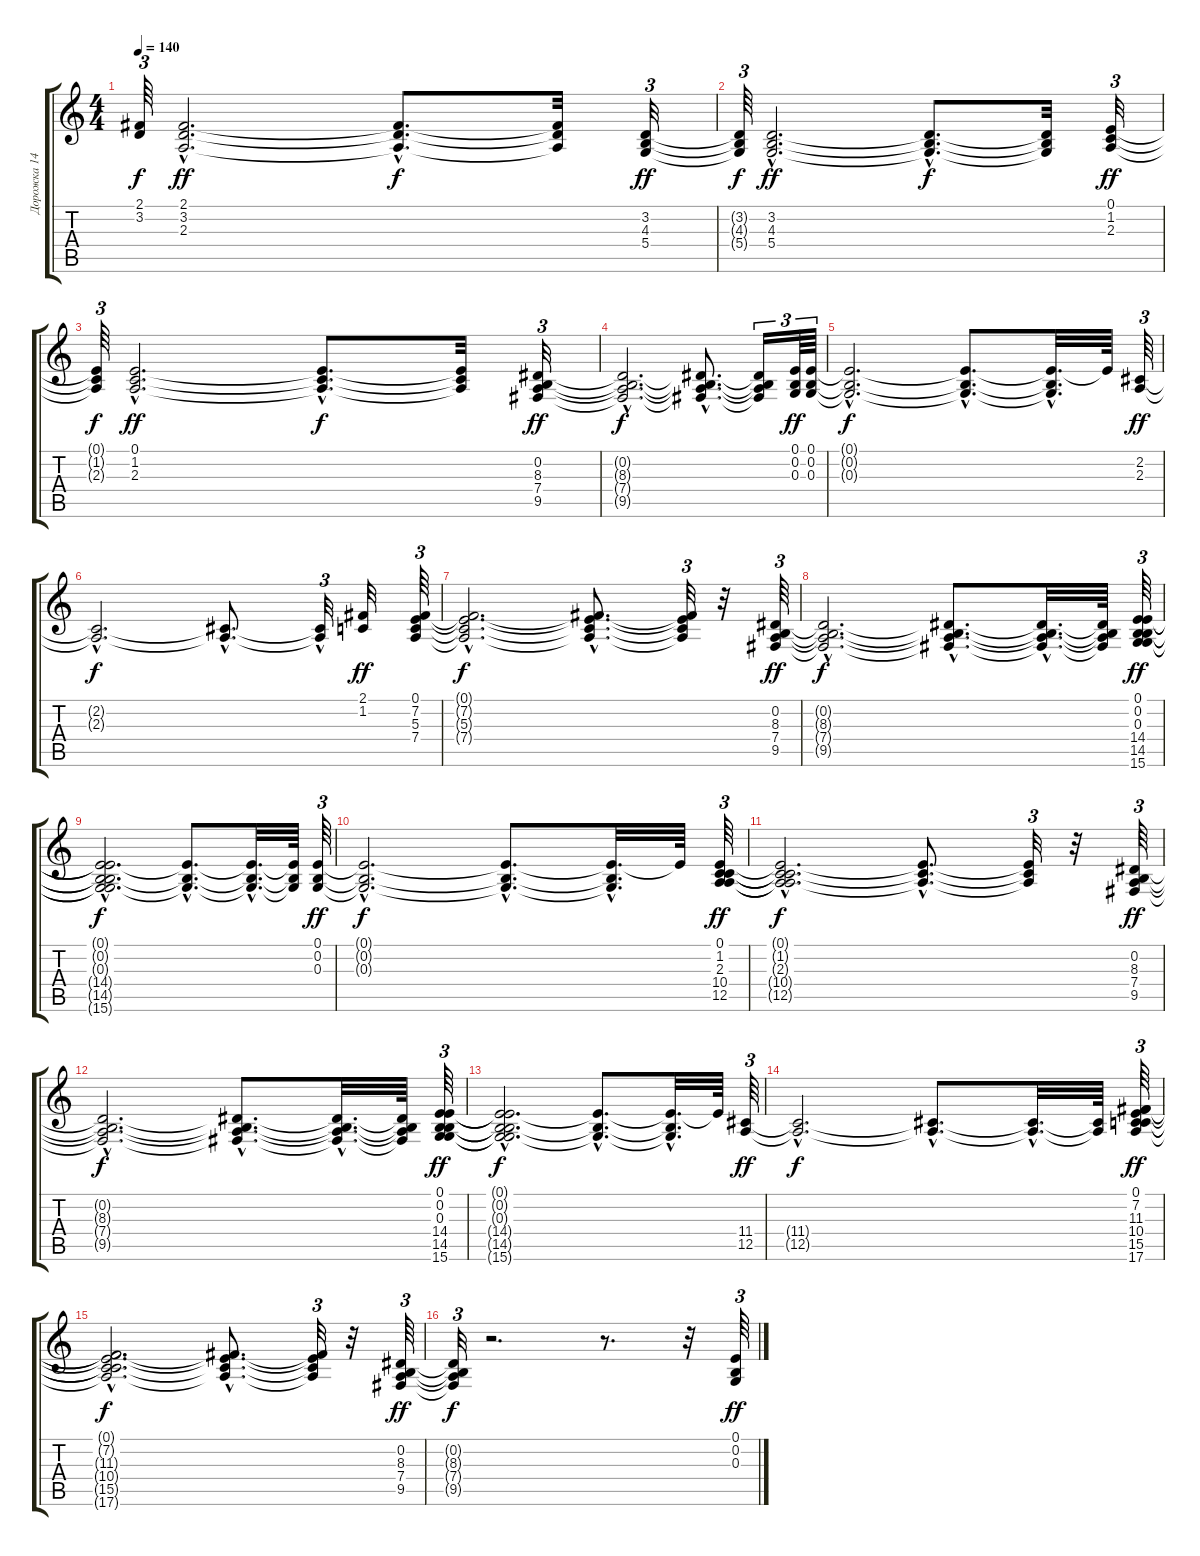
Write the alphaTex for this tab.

\track ("Дорожка 14" "Дорожка 14") {instrument rockorgan}
\staff {score tabs}
\tuning (E4 B3 G3 D3 A2 E2) {hide}
\ts (4 4)
\tempo 140
\clef g2
\ks c
(2.1{t} 3.2{t}).64{tu (3 2) dy f} (2.1{hac} 3.2{hac} 2.3{hac}).2{d dy ff} (2.1{hac t} 3.2{hac t} 2.3{hac t}).8{d dy f} (2.1{t} 3.2{t} 2.3{t}).32 (3.2 4.3 5.4).32{tu (3 2) dy ff} |
(3.2{t} 4.3{t} 5.4{t}).64{tu (3 2) dy f} (3.2{hac} 4.3{hac} 5.4{hac}).2{d dy ff} (3.2{hac t} 4.3{hac t} 5.4{hac t}).8{d dy f} (3.2{t} 4.3{t} 5.4{t}).32 (0.1 1.2 2.3).32{tu (3 2) dy ff} |
(0.1{t} 1.2{t} 2.3{t}).64{tu (3 2) dy f} (0.1{hac} 1.2{hac} 2.3{hac}).2{d dy ff} (0.1{hac t} 1.2{hac t} 2.3{hac t}).8{d dy f} (0.1{t} 1.2{t} 2.3{t}).32 (0.2 8.3 7.4 9.5).32{tu (3 2) dy ff} |
(0.2{hac t} 8.3{hac t} 7.4{hac t} 9.5{hac t}).2{d dy f} (0.2{hac t} 8.3{hac t} 7.4{hac t} 9.5{hac t}).8{d} (0.2{t} 8.3{t} 7.4{t} 9.5{t}).16{tu (3 2)} (0.1 0.2 0.3).64{tu (3 2) dy ff} (0.1 0.2 0.3).64{tu (3 2)} |
(0.1{hac t} 0.2{hac t} 0.3{hac t}).2{d dy f} (0.1{hac t} 0.2{hac t} 0.3{hac t}).8{d} (0.1{hac t} 0.2{t} 0.3{t}).32{d} 0.1{t}.64 (2.2 2.3).64{tu (3 2) dy ff} |
(2.2{hac t} 2.3{hac t}).2{d dy f} (2.2{hac t} 2.3{hac t}).8{d} (2.2{hac t} 2.3{hac t}).32{tu (3 2)} (2.1 1.2).32{dy ff} (0.1 7.2 5.3 7.4).64{tu (3 2)} |
(0.1{hac t} 7.2{hac t} 5.3{hac t} 7.4{hac t}).2{d dy f} (0.1{hac t} 7.2{hac t} 5.3{hac t} 7.4{hac t}).8{d} (0.1{t} 7.2{t} 5.3{t} 7.4{t}).32{tu (3 2)} r.32 (0.2 8.3 7.4 9.5).64{tu (3 2) dy ff} |
(0.2{hac t} 8.3{hac t} 7.4{hac t} 9.5{hac t}).2{d dy f} (0.2{hac t} 8.3{hac t} 7.4{hac t} 9.5{hac t}).8{d} (0.2{hac t} 8.3{hac t} 7.4{hac t} 9.5{hac t}).32{d} (0.2{t} 8.3{t} 7.4{t} 9.5{t}).64 (0.1 0.2 0.3 14.4 14.5 15.6).64{tu (3 2) dy ff} |
(0.1{t} 0.2{t} 0.3{hac t} 14.4{hac t} 14.5{hac t} 15.6{t}).2{d dy f} (0.3{hac t} 14.4{hac t} 14.5{hac t}).8{d} (0.3{hac t} 14.4{hac t} 14.5{hac t}).32{d} (0.3{t} 14.4{t} 14.5{t}).64 (0.1 0.2 0.3).64{tu (3 2) dy ff} |
(0.1{hac t} 0.2{hac t} 0.3{hac t}).2{d dy f} (0.1{hac t} 0.2{hac t} 0.3{hac t}).8{d} (0.1{hac t} 0.2{t} 0.3{t}).32{d} 0.1{t}.64 (0.1 1.2 2.3 10.4 12.5).64{tu (3 2) dy ff} |
(0.1{hac t} 1.2{t} 2.3{t} 10.4{hac t} 12.5{hac t}).2{d dy f} (0.1{hac t} 10.4{hac t} 12.5{hac t}).8{d} (0.1{t} 10.4{t} 12.5{t}).32{tu (3 2)} r.32 (0.2 8.3 7.4 9.5).64{tu (3 2) dy ff} |
(0.2{hac t} 8.3{hac t} 7.4{hac t} 9.5{hac t}).2{d dy f} (0.2{hac t} 8.3{hac t} 7.4{hac t} 9.5{hac t}).8{d} (0.2{hac t} 8.3{hac t} 7.4{hac t} 9.5{hac t}).32{d} (0.2{t} 8.3{t} 7.4{t} 9.5{t}).64 (0.1 0.2 0.3 14.4 14.5 15.6).64{tu (3 2) dy ff} |
(0.1{t} 0.2{t} 0.3{hac t} 14.4{hac t} 14.5{hac t} 15.6{t}).2{d dy f} (0.3{hac t} 14.4{hac t} 14.5{hac t}).8{d} (0.3{t} 14.4{hac t} 14.5{t}).32{d} 14.4{t}.64 (11.4 12.5).64{tu (3 2) dy ff} |
(11.4{hac t} 12.5{hac t}).2{d dy f} (11.4{hac t} 12.5{hac t}).8{d} (11.4{hac t} 12.5{hac t}).32{d} (11.4{t} 12.5{t}).64 (0.1 7.2 11.3 10.4 15.5 17.6).64{tu (3 2) dy ff} |
(0.1{hac t} 7.2{t} 11.3{hac t} 10.4{t} 15.5{hac t} 17.6{hac t}).2{d dy f} (0.1{hac t} 11.3{hac t} 15.5{hac t} 17.6{hac t}).8{d} (0.1{t} 11.3{t} 15.5{t} 17.6{t}).32{tu (3 2)} r.32 (0.2 8.3 7.4 9.5).64{tu (3 2) dy ff} |
(0.2{t} 8.3{t} 7.4{t} 9.5{t}).32{tu (3 2) dy f} r.2{d} r.8{d} r.32 (0.1 0.2 0.3).64{tu (3 2) dy ff}
